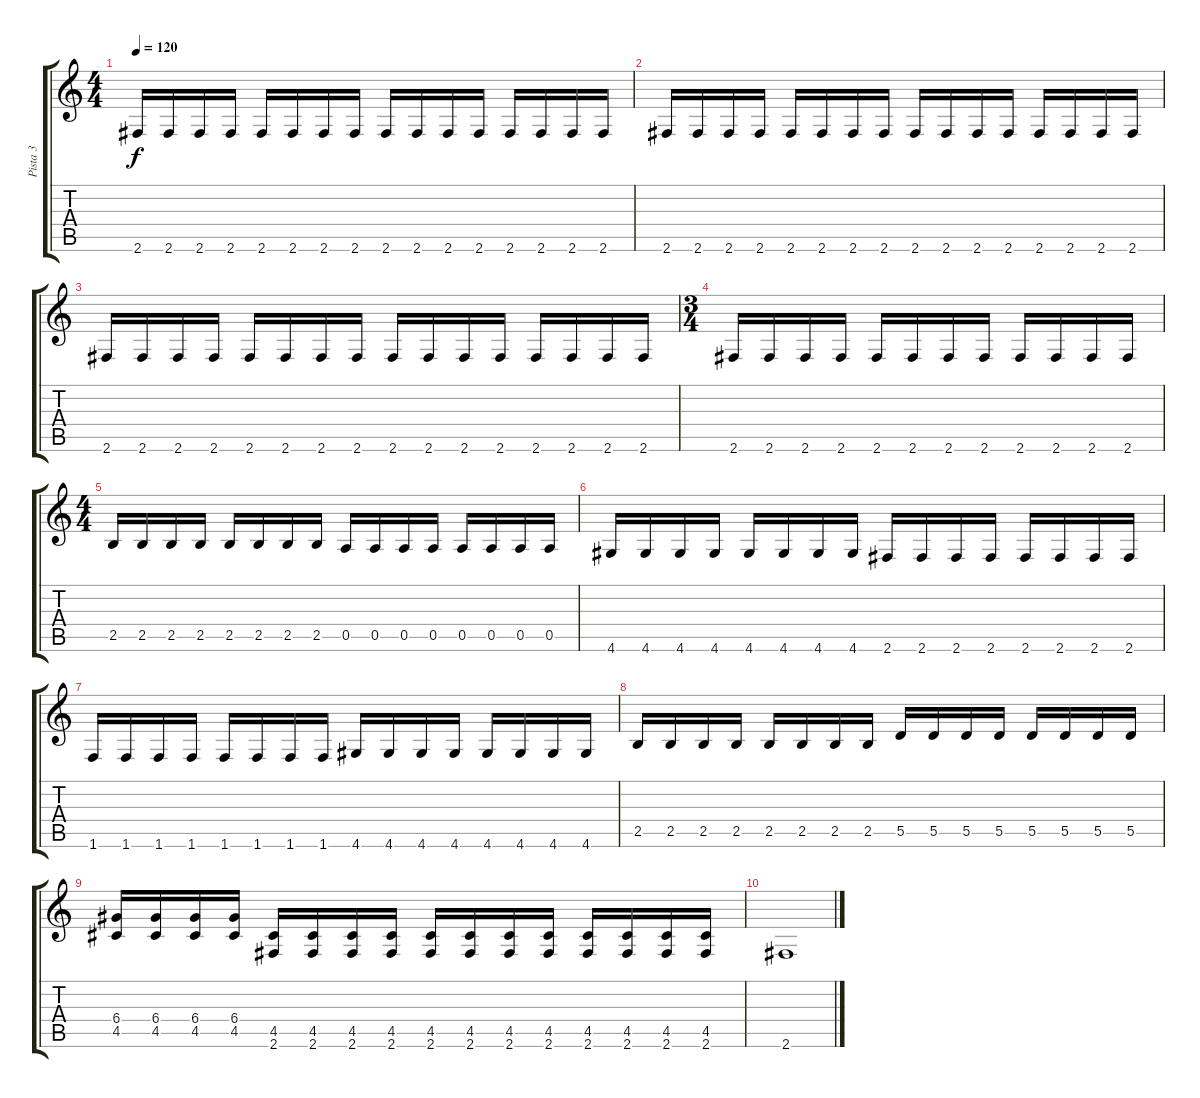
\track ("Pista 3" "Pista 3") {instrument acousticbass}
\staff {score tabs}
\tuning (E4 B3 G3 D3 A2 E2) {hide}
\ts (4 4)
\tempo 120
\clef g2
\ks c
2.6.16{dy f} 2.6.16 2.6.16 2.6.16 2.6.16 2.6.16 2.6.16 2.6.16 2.6.16 2.6.16 2.6.16 2.6.16 2.6.16 2.6.16 2.6.16 2.6.16 |
2.6.16 2.6.16 2.6.16 2.6.16 2.6.16 2.6.16 2.6.16 2.6.16 2.6.16 2.6.16 2.6.16 2.6.16 2.6.16 2.6.16 2.6.16 2.6.16 |
2.6.16 2.6.16 2.6.16 2.6.16 2.6.16 2.6.16 2.6.16 2.6.16 2.6.16 2.6.16 2.6.16 2.6.16 2.6.16 2.6.16 2.6.16 2.6.16 |
\ts (3 4)
2.6.16 2.6.16 2.6.16 2.6.16 2.6.16 2.6.16 2.6.16 2.6.16 2.6.16 2.6.16 2.6.16 2.6.16 |
\ts (4 4)
2.5.16 2.5.16 2.5.16 2.5.16 2.5.16 2.5.16 2.5.16 2.5.16 0.5.16 0.5.16 0.5.16 0.5.16 0.5.16 0.5.16 0.5.16 0.5.16 |
4.6.16 4.6.16 4.6.16 4.6.16 4.6.16 4.6.16 4.6.16 4.6.16 2.6.16 2.6.16 2.6.16 2.6.16 2.6.16 2.6.16 2.6.16 2.6.16 |
1.6.16 1.6.16 1.6.16 1.6.16 1.6.16 1.6.16 1.6.16 1.6.16 4.6.16 4.6.16 4.6.16 4.6.16 4.6.16 4.6.16 4.6.16 4.6.16 |
2.5.16 2.5.16 2.5.16 2.5.16 2.5.16 2.5.16 2.5.16 2.5.16 5.5.16 5.5.16 5.5.16 5.5.16 5.5.16 5.5.16 5.5.16 5.5.16 |
(6.4 4.5).16 (6.4 4.5).16 (6.4 4.5).16 (6.4 4.5).16 (4.5 2.6).16 (4.5 2.6).16 (4.5 2.6).16 (4.5 2.6).16 (4.5 2.6).16 (4.5 2.6).16 (4.5 2.6).16 (4.5 2.6).16 (4.5 2.6).16 (4.5 2.6).16 (4.5 2.6).16 (4.5 2.6).16 |
2.6.1
